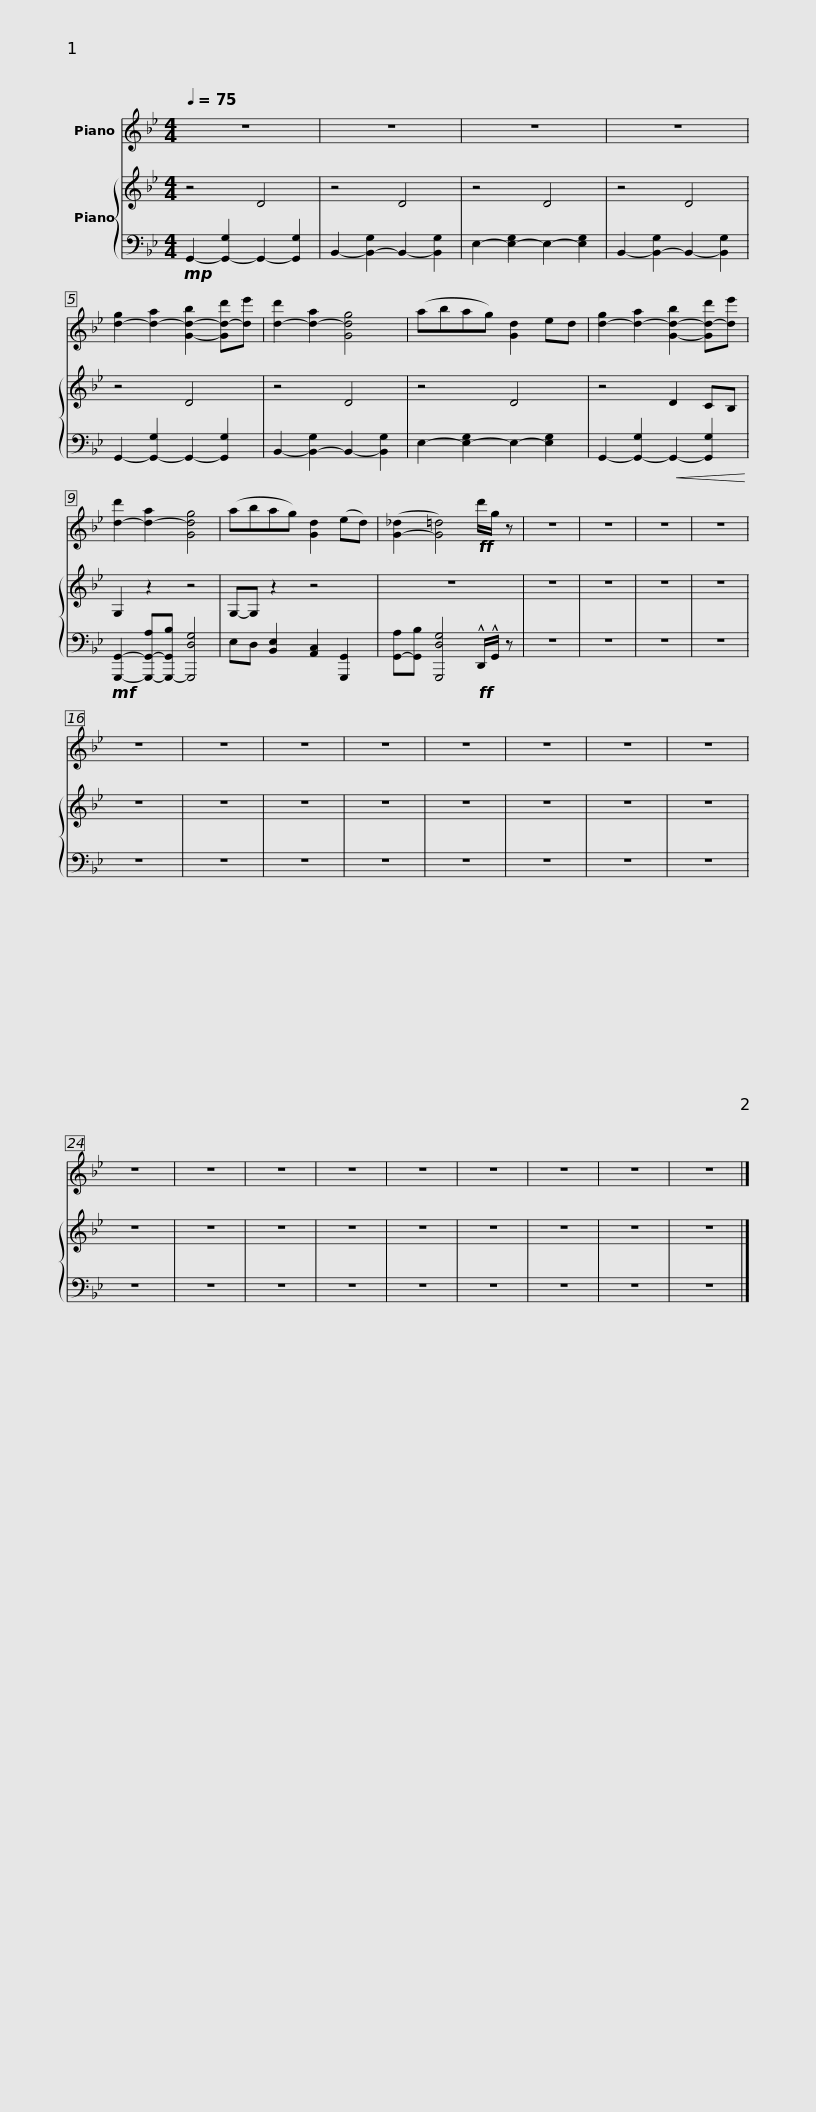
X:1
%%score 1 { 2 | 3 }
L:1/8
Q:1/4=75
M:4/4
I:linebreak $
K:Bb
V:1 treble
V:2 treble
V:3 bass
V:1
 z8 | z8 | z8 | z8 | [d-g]2 [d-a]2 [G-d-b]2 [Gd-d'][de'] | %5
 [d-d']2 [d-a]2 [Gdg]4 |$ (abag) [Gd]2 ed | [d-g]2 [d-a]2 [G-d-b]2 [Gd-d'][de'] | [d-d']2 [d-a]2 [Gdg]4 | (abag) [Gd]2 (ed) | %10
 ([G-_d]2 [G=d]4)!ff! d'/g/ z | z8 |$ z8 | z8 | z8 | %15
 z8 | z8 | z8 | z8 | z8 | %20
 z8 | z8 | z8 | z8 | z8 | %25
 z8 | z8 | z8 | z8 |$ z8 | %30
 z8 | z8 |] %32
V:2
 z4 D4 | z4 D4 | z4 D4 | z4 D4 | z4 D4 | %5
 z4 D4 |$ z4 D4 | z4 D2 CB, | G,2 z2 z4 | G,-G, z2 z4 | %10
 z8 | z8 |$ z8 | z8 | z8 | %15
 z8 | z8 | z8 | z8 | z8 | %20
 z8 | z8 | z8 | z8 | z8 | %25
 z8 | z8 | z8 | z8 |$ z8 | %30
 z8 | z8 |] %32
V:3
!mp! G,,2- [G,,-G,]2 G,,2- [G,,G,]2 | B,,2- [B,,-G,]2 B,,2- [B,,G,]2 | E,2- [E,-G,]2 E,2- [E,G,]2 | B,,2- [B,,-G,]2 B,,2- [B,,G,]2 | G,,2- [G,,-G,]2 G,,2- [G,,G,]2 | %5
 B,,2- [B,,-G,]2 B,,2- [B,,G,]2 |$ E,2- [E,-G,]2 E,2- [E,G,]2 | G,,2- [G,,-G,]2!<(! G,,2- [G,,G,]2!<)! |!mf! [G,,,G,,]2- [G,,,-G,,-A,][G,,,-G,,B,] [G,,,D,G,]4 | E,D, [B,,E,]2 [A,,C,]2 [G,,,G,,]2 | %10
 [G,,-A,][G,,B,] [G,,,D,G,]4!ff! !^!D,,/!^!G,,/ z | z8 |$ z8 | z8 | z8 | %15
 z8 | z8 | z8 | z8 | z8 | %20
 z8 | z8 | z8 | z8 | z8 | %25
 z8 | z8 | z8 | z8 |$ z8 | %30
 z8 | z8 |] %32
